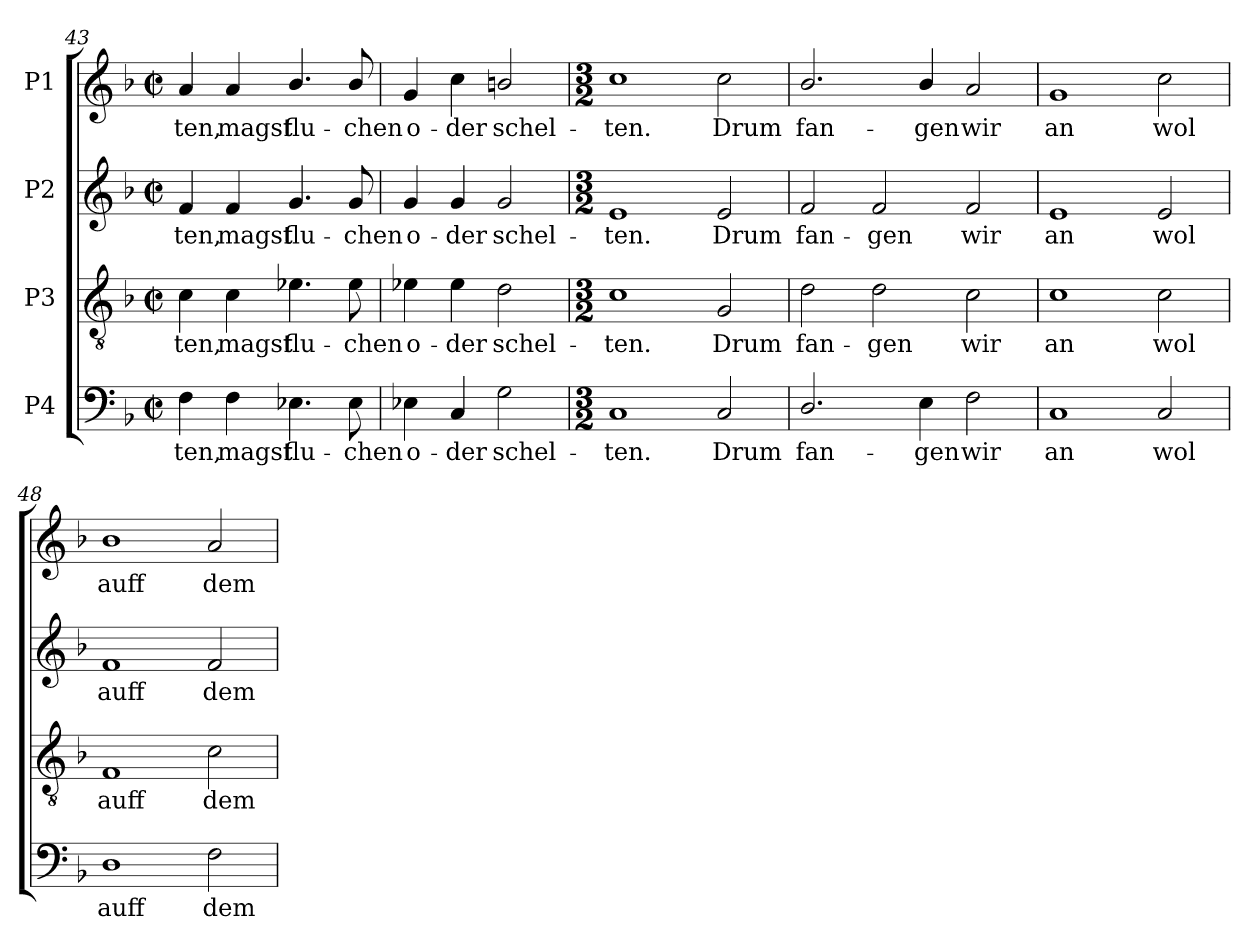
**kern	**text	**kern	**text	**kern	**text	**kern	**text
*part4	*part4	*part3	*part3	*part2	*part2	*part1	*part1
*staff4	*staff4	*staff3	*staff3	*staff2	*staff2	*staff1	*staff1
*I"P4	*	*I"P3	*	*I"P2	*	*I"P1	*
*clefF4	*	*clefGv2	*	*clefG2	*	*clefG2	*
*	*	*ITrd7c12	*	*	*	*	*
*k[b-]	*	*k[b-]	*	*k[b-]	*	*k[b-]	*
*F:	*	*F:	*	*F:	*	*F:	*
*M2/2	*	*M2/2	*	*M2/2	*	*M2/2	*
*met(c|)	*	*met(c|)	*	*met(c|)	*	*met(c|)	*
=43	=43	=43	=43	=43	=43	=43	=43
!	!LO:LY:b:color=#000000	!	!	!	!	!	!
!	!	!	!LO:LY:b:color=#000000	!	!	!	!
!	!	!	!	!	!LO:LY:b:color=#000000	!	!
!	!	!	!	!	!	!	!LO:LY:b:color=#000000
4Fi\	-ten,	4Ci\	-ten,	4fi/	-ten,	4ai/	-ten,
!	!LO:LY:b:color=#000000	!	!	!	!	!	!
!	!	!	!LO:LY:b:color=#000000	!	!	!	!
!	!	!	!	!	!LO:LY:b:color=#000000	!	!
!	!	!	!	!	!	!	!LO:LY:b:color=#000000
4Fi\	magst	4Ci\	magst	4fi/	magst	4ai/	magst
!	!LO:LY:b:color=#000000	!	!	!	!	!	!
!	!	!	!LO:LY:b:color=#000000	!	!	!	!
!	!	!	!	!	!LO:LY:b:color=#000000	!	!
!	!	!	!	!	!	!	!LO:LY:b:color=#000000
4.E-Xi\	flu-	4.E-Xi\	flu-	4.gi/	flu-	4.b-i/	flu-
!	!LO:LY:b:color=#000000	!	!	!	!	!	!
!	!	!	!LO:LY:b:color=#000000	!	!	!	!
!	!	!	!	!	!LO:LY:b:color=#000000	!	!
!	!	!	!	!	!	!	!LO:LY:b:color=#000000
8E-i\	-chen	8E-i\	-chen	8gi/	-chen	8b-i/	-chen
=44	=44	=44	=44	=44	=44	=44	=44
!	!LO:LY:b:color=#000000	!	!	!	!	!	!
!	!	!	!LO:LY:b:color=#000000	!	!	!	!
!	!	!	!	!	!LO:LY:b:color=#000000	!	!
!	!	!	!	!	!	!	!LO:LY:b:color=#000000
4E-Xi\	o-	4E-Xi\	o-	4gi/	o-	4gi/	o-
!	!LO:LY:b:color=#000000	!	!	!	!	!	!
!	!	!	!LO:LY:b:color=#000000	!	!	!	!
!	!	!	!	!	!LO:LY:b:color=#000000	!	!
!	!	!	!	!	!	!	!LO:LY:b:color=#000000
4Ci/	-der	4E-i\	-der	4gi/	-der	4cci\	-der
!	!LO:LY:b:color=#000000	!	!	!	!	!	!
!	!	!	!LO:LY:b:color=#000000	!	!	!	!
!	!	!	!	!	!LO:LY:b:color=#000000	!	!
!	!	!	!	!	!	!	!LO:LY:b:color=#000000
2Gi\	schel-	2Di\	schel-	2gi/	schel-	2bni/	schel-
!!LO:LB:g=z
=45	=45	=45	=45	=45	=45	=45	=45
*M3/2	*	*M3/2	*	*M3/2	*	*M3/2	*
!	!LO:LY:b:color=#000000	!	!	!	!	!	!
!	!	!	!LO:LY:b:color=#000000	!	!	!	!
!	!	!	!	!	!LO:LY:b:color=#000000	!	!
!	!	!	!	!	!	!	!LO:LY:b:color=#000000
1Ci	-ten.	1Ci	-ten.	1ei	-ten.	1cci	-ten.
!	!LO:LY:b:color=#000000	!	!	!	!	!	!
!	!	!	!LO:LY:b:color=#000000	!	!	!	!
!	!	!	!	!	!LO:LY:b:color=#000000	!	!
!	!	!	!	!	!	!	!LO:LY:b:color=#000000
2Ci/	Drum	2GGi/	Drum	2ei/	Drum	2cci\	Drum
=46	=46	=46	=46	=46	=46	=46	=46
!	!LO:LY:b:color=#000000	!	!	!	!	!	!
!	!	!	!LO:LY:b:color=#000000	!	!	!	!
!	!	!	!	!	!LO:LY:b:color=#000000	!	!
!	!	!	!	!	!	!	!LO:LY:b:color=#000000
2.Di/	fan-	2Di\	fan-	2fi/	fan-	2.b-i/	fan-
!	!	!	!LO:LY:b:color=#000000	!	!	!	!
!	!	!	!	!	!LO:LY:b:color=#000000	!	!
.	.	2Di\	-gen	2fi/	-gen	.	.
!	!LO:LY:b:color=#000000	!	!	!	!	!	!
!	!	!	!	!	!	!	!LO:LY:b:color=#000000
4Ei\	-gen	.	.	.	.	4b-i/	-gen
!	!LO:LY:b:color=#000000	!	!	!	!	!	!
!	!	!	!LO:LY:b:color=#000000	!	!	!	!
!	!	!	!	!	!LO:LY:b:color=#000000	!	!
!	!	!	!	!	!	!	!LO:LY:b:color=#000000
2Fi\	wir	2Ci\	wir	2fi/	wir	2ai/	wir
=47	=47	=47	=47	=47	=47	=47	=47
!	!LO:LY:b:color=#000000	!	!	!	!	!	!
!	!	!	!LO:LY:b:color=#000000	!	!	!	!
!	!	!	!	!	!LO:LY:b:color=#000000	!	!
!	!	!	!	!	!	!	!LO:LY:b:color=#000000
1Ci	an	1Ci	an	1ei	an	1gi	an
!	!LO:LY:b:color=#000000	!	!	!	!	!	!
!	!	!	!LO:LY:b:color=#000000	!	!	!	!
!	!	!	!	!	!LO:LY:b:color=#000000	!	!
!	!	!	!	!	!	!	!LO:LY:b:color=#000000
2Ci/	wol	2Ci\	wol	2ei/	wol	2cci\	wol
=48	=48	=48	=48	=48	=48	=48	=48
!	!LO:LY:b:color=#000000	!	!	!	!	!	!
!	!	!	!LO:LY:b:color=#000000	!	!	!	!
!	!	!	!	!	!LO:LY:b:color=#000000	!	!
!	!	!	!	!	!	!	!LO:LY:b:color=#000000
1Di	auff	1FFi	auff	1fi	auff	1b-i	auff
!	!LO:LY:b:color=#000000	!	!	!	!	!	!
!	!	!	!LO:LY:b:color=#000000	!	!	!	!
!	!	!	!	!	!LO:LY:b:color=#000000	!	!
!	!	!	!	!	!	!	!LO:LY:b:color=#000000
2Fi\	dem	2Ci\	dem	2fi/	dem	2ai/	dem
=	=	=	=	=	=	=	=
*-	*-	*-	*-	*-	*-	*-	*-
